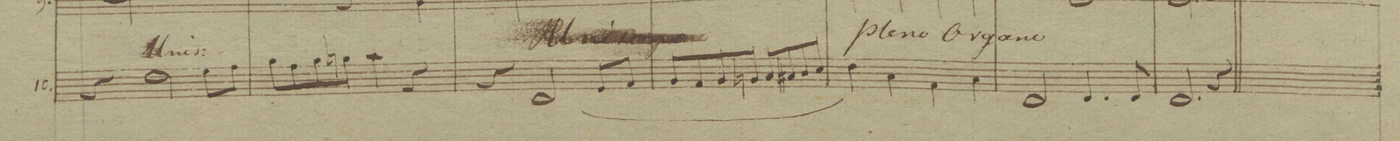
**kern	**fba	**dynam
*I"Organo et Baſso	*	*
*clefF4	*	*
*k[b-]	*	*
*met(c|)	*	*
*M2/2	*	*
4r	.	.
2F\	.	.
8G\L	.	.
8A\J	.	.
=106	=106	=106
8B-\L	.	.
8A\	.	.
8B-\	.	.
8Bn\J	.	.
4c\	.	.
4r	.	.
=107	=107	=107
4r	.	.
(2FF/	.	.
8GG/L	.	.
8AA/J	.	.
=108	=108	=108
8BB-/L	.	.
8AA/	.	.
8BB-/	.	.
8BBn/J	.	.
8C/L	.	.
8C#X/	.	.
8D/	.	.
8E/J)	.	.
=109	=109	=109
4F\	.	.
4C\	.	.
4AA\	.	.
4C\	.	.
=110	=110	=110
2FF/	.	.
4.FF/	.	.
8FF/	.	.
=111	=111	=111
2.FF/	.	.
4r	.	.
==	==	==
*-	*-	*-
